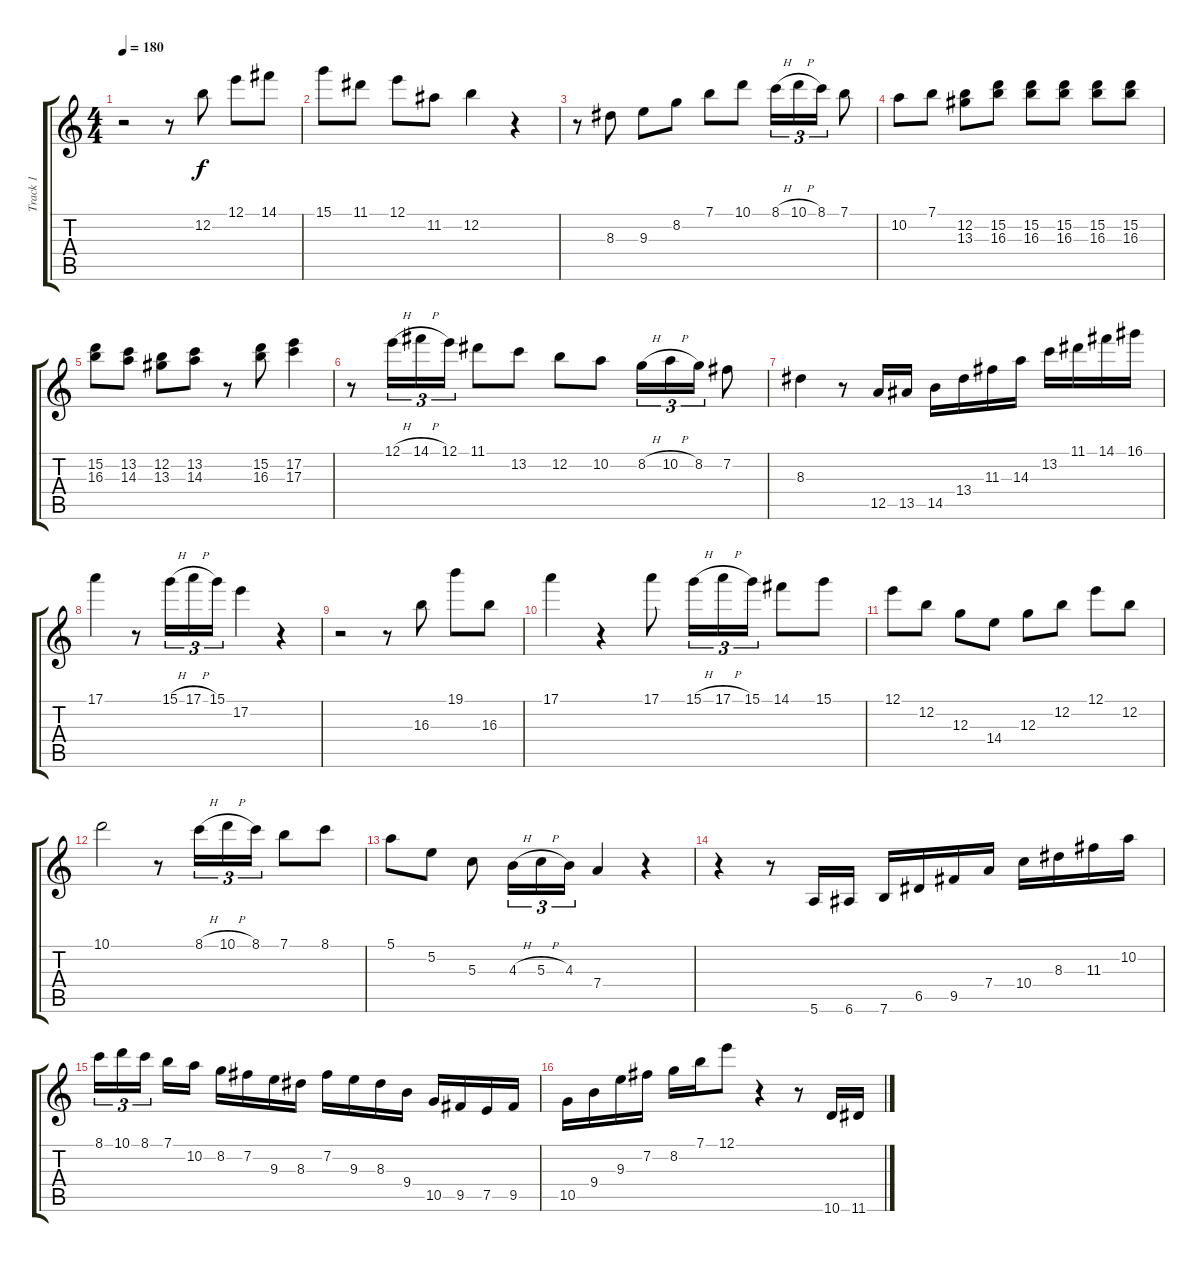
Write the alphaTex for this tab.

\track ("Track 1" "Track 1") {instrument acousticguitarsteel}
\staff {score tabs}
\tuning (E4 B3 G3 D3 A2 E2) {hide}
\ts (4 4)
\tempo 180
\clef g2
\ks c
r.2{dy f} r.8 12.2.8 12.1.8 14.1.8 |
15.1.8 11.1.8 12.1.8 11.2.8 12.2.4 r.4 |
r.8 8.3.8 9.3.8 8.2.8 7.1.8 10.1.8 8.1{h}.16{tu (3 2)} 10.1{h}.16{tu (3 2)} 8.1.16{tu (3 2)} 7.1.8 |
10.2.8 7.1.8 (12.2 13.3).8 (15.2 16.3).8 (15.2 16.3).8 (15.2 16.3).8 (15.2 16.3).8 (15.2 16.3).8 |
(15.2 16.3).8 (13.2 14.3).8 (12.2 13.3).8 (13.2 14.3).8 r.8 (15.2 16.3).8 (17.2 17.3).4 |
r.8 12.1{h}.16{tu (3 2)} 14.1{h}.16{tu (3 2)} 12.1.16{tu (3 2)} 11.1.8 13.2.8 12.2.8 10.2.8 8.2{h}.16{tu (3 2)} 10.2{h}.16{tu (3 2)} 8.2.16{tu (3 2)} 7.2.8 |
8.3.4 r.8 12.5.16 13.5.16 14.5.16 13.4.16 11.3.16 14.3.16 13.2.16 11.1.16 14.1.16 16.1.16 |
17.1.4 r.8 15.1{h}.16{tu (3 2)} 17.1{h}.16{tu (3 2)} 15.1.16{tu (3 2)} 17.2.4 r.4 |
r.2 r.8 16.3.8 19.1.8 16.3.8 |
17.1.4 r.4 17.1.8 15.1{h}.16{tu (3 2)} 17.1{h}.16{tu (3 2)} 15.1.16{tu (3 2)} 14.1.8 15.1.8 |
12.1.8 12.2.8 12.3.8 14.4.8 12.3.8 12.2.8 12.1.8 12.2.8 |
10.1.2 r.8 8.1{h}.16{tu (3 2)} 10.1{h}.16{tu (3 2)} 8.1.16{tu (3 2)} 7.1.8 8.1.8 |
5.1.8 5.2.8 5.3.8 4.3{h}.16{tu (3 2)} 5.3{h}.16{tu (3 2)} 4.3.16{tu (3 2)} 7.4.4 r.4 |
r.4 r.8 5.6.16 6.6.16 7.6.16 6.5.16 9.5.16 7.4.16 10.4.16 8.3.16 11.3.16 10.2.16 |
8.1.16{tu (3 2)} 10.1.16{tu (3 2)} 8.1.16{tu (3 2) beam splitsecondary} 7.1.16 10.2.16 8.2.16 7.2.16 9.3.16 8.3.16 7.2.16 9.3.16 8.3.16 9.4.16 10.5.16 9.5.16 7.5.16 9.5.16 |
10.5.16 9.4.16 9.3.16 7.2.16 8.2.16 7.1.16 12.1.8 r.4 r.8 10.6.16 11.6.16
